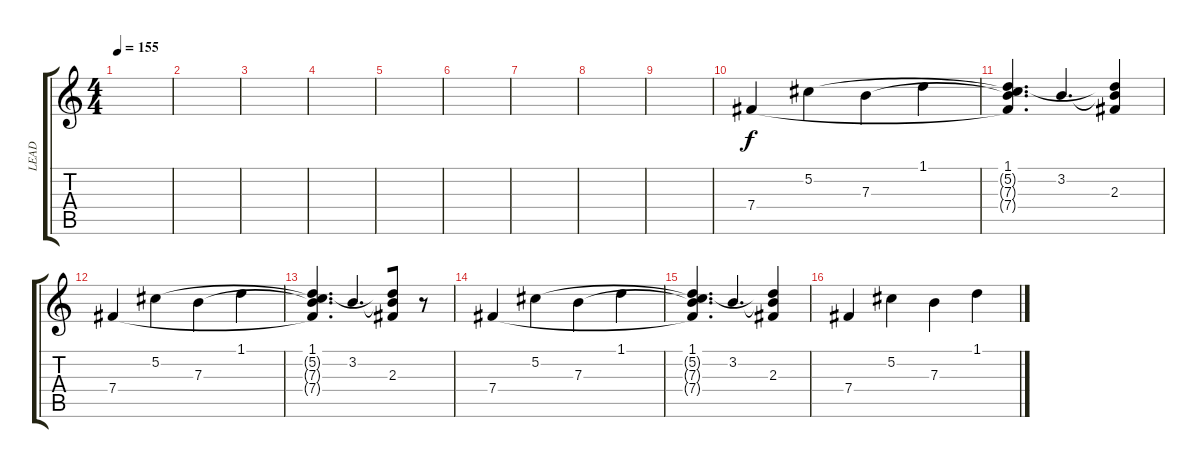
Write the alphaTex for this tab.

\track ("LEAD" "LEAD") {instrument overdrivenguitar}
\staff {score tabs}
\tuning (Db4 Ab3 E3 B2 Gb2 B1) {hide}
\ts (4 4)
\tempo 155
\clef g2
\ks c
|
|
|
|
|
|
|
|
|
7.4.4 5.2.4 7.3.4{beam merge} 1.1.4 |
(1.1 5.2{t} 7.3{t} 7.4{t}).4{d} 3.2.4{d beam merge} (1.1{t} 3.2{t} 2.3).4 |
7.4.4 5.2.4 7.3.4{beam merge} 1.1.4 |
(1.1 5.2{t} 7.3{t} 7.4{t}).4{d} 3.2.4{d beam merge} (1.1{t} 3.2{t} 2.3).8 r.8 |
7.4.4 5.2.4 7.3.4{beam merge} 1.1.4 |
(1.1 5.2{t} 7.3{t} 7.4{t}).4{d} 3.2.4{d beam merge} (1.1{t} 3.2{t} 2.3).4 |
7.4.4 5.2.4 7.3.4{beam merge} 1.1.4
